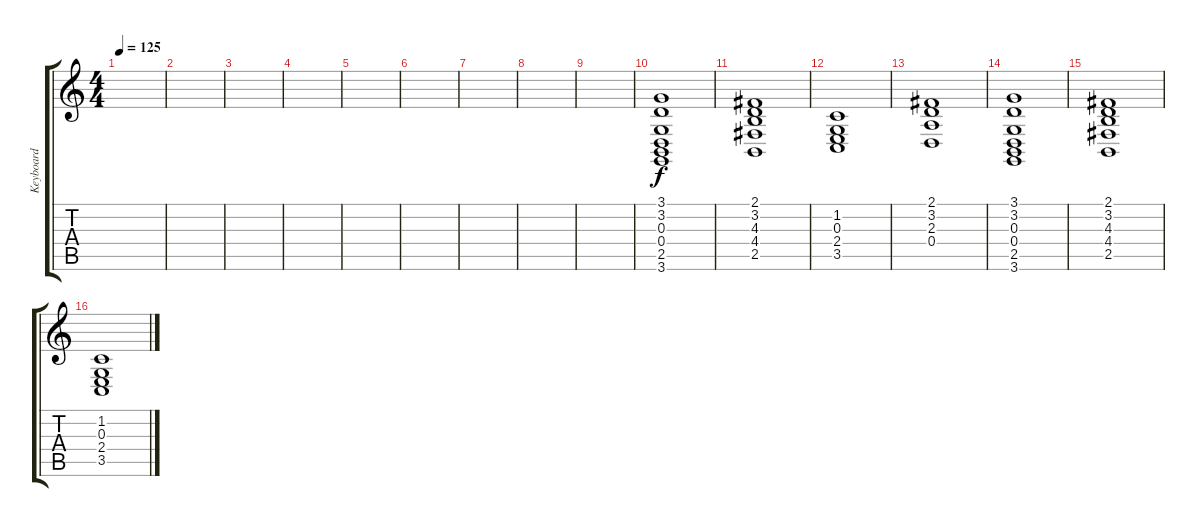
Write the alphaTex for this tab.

\track ("Keyboard" "Keyboard") {instrument stringensemble1}
\staff {score tabs}
\tuning (E4 B3 G3 D3 A2 E2) {hide}
\ts (4 4)
\tempo 125
\clef g2
\ks c
|
|
|
|
|
|
|
|
|
(3.1 3.2 0.3 0.4 2.5 3.6).1{volume 10} |
(2.1 3.2 4.3 4.4 2.5).1 |
(1.2 0.3 2.4 3.5).1 |
(2.1 3.2 2.3 0.4).1 |
(3.1 3.2 0.3 0.4 2.5 3.6).1{volume 10} |
(2.1 3.2 4.3 4.4 2.5).1 |
(1.2 0.3 2.4 3.5).1
